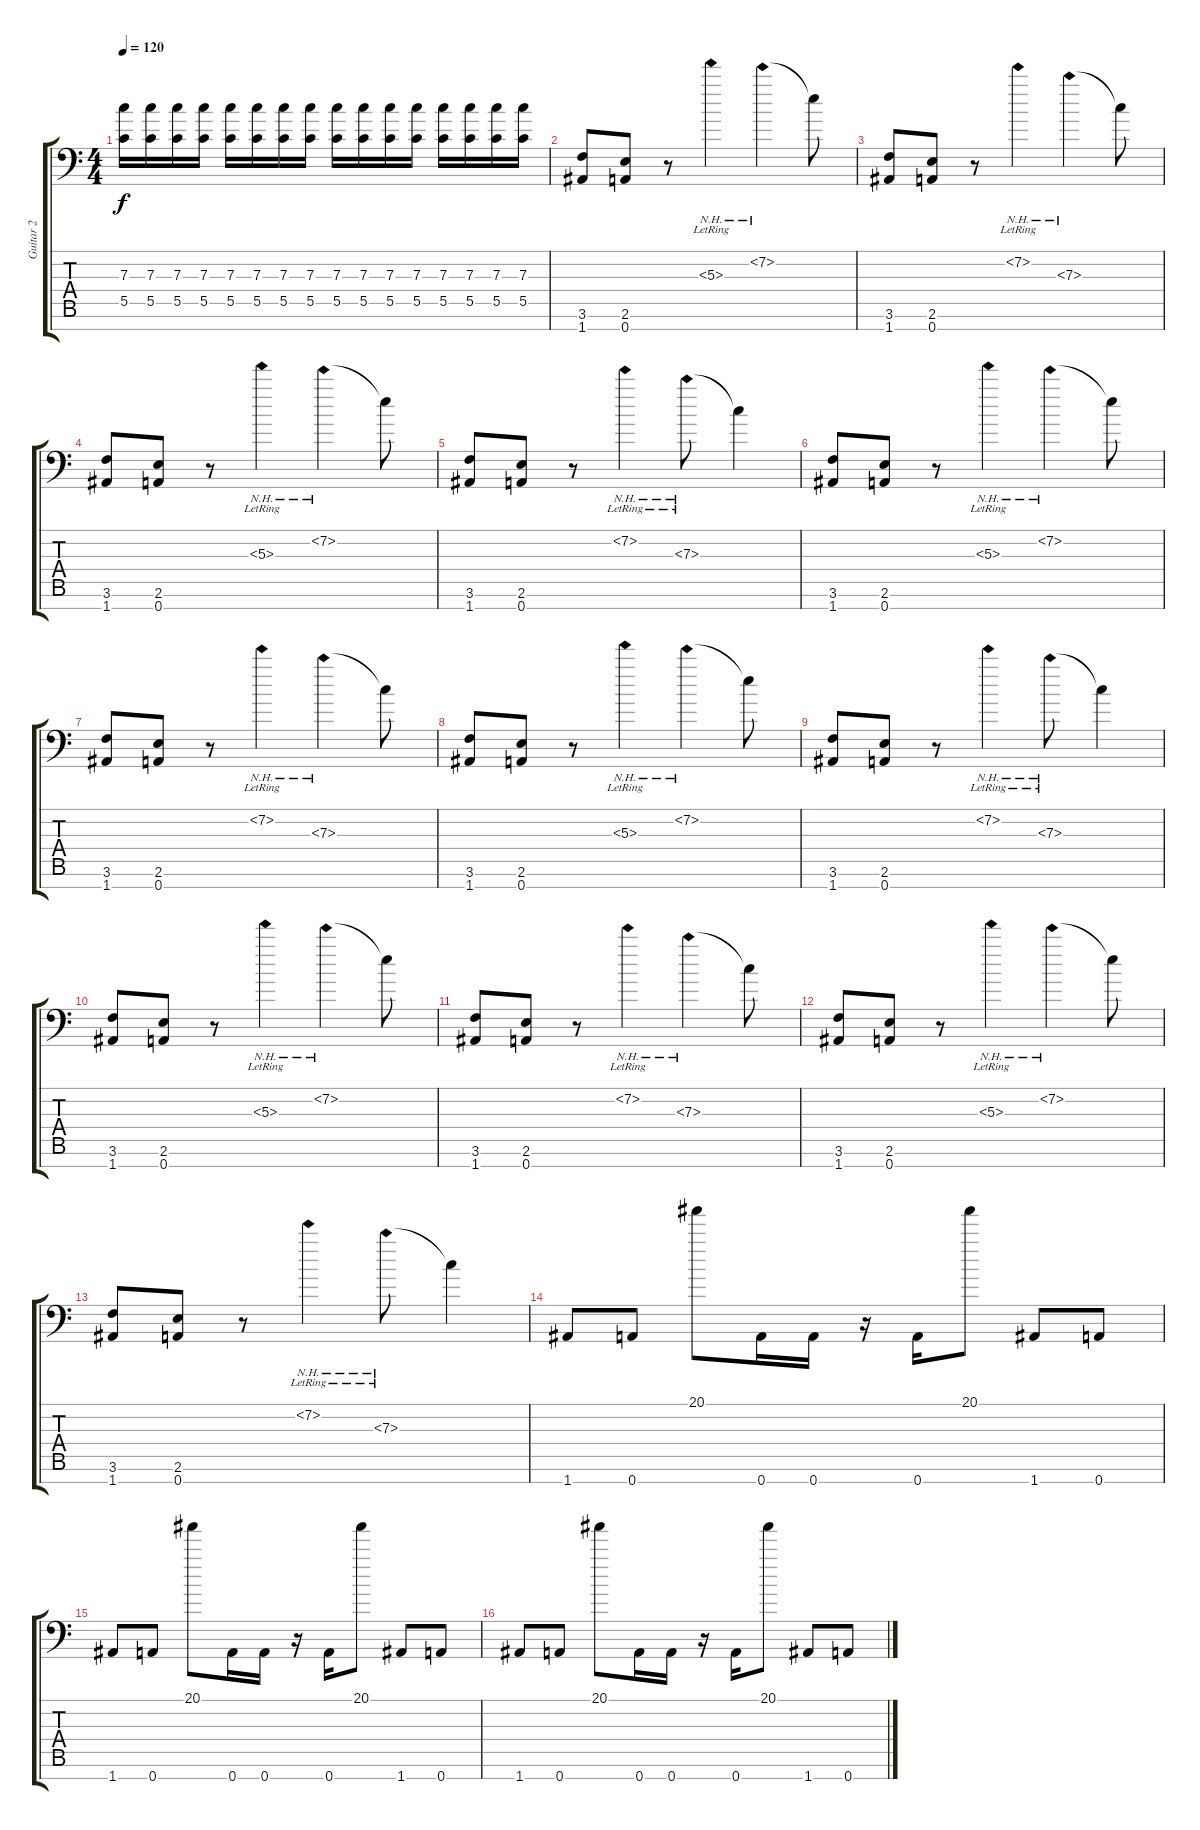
\track ("Guitar 2" "Guitar 2") {instrument overdrivenguitar}
\staff {score tabs}
\tuning (D4 A3 F3 C3 G2 D2 A1) {hide}
\ts (4 4)
\tempo 120
\clef f4
\ks c
(7.3 5.5).16{dy f} (7.3 5.5).16 (7.3 5.5).16 (7.3 5.5).16 (7.3 5.5).16 (7.3 5.5).16 (7.3 5.5).16 (7.3 5.5).16 (7.3 5.5).16 (7.3 5.5).16 (7.3 5.5).16 (7.3 5.5).16 (7.3 5.5).16 (7.3 5.5).16 (7.3 5.5).16 (7.3 5.5).16 |
(3.6 1.7).8{volume 13} (2.6 0.7).8 r.8 5.3{nh lr}.4 7.2{nh}.4 7.2{t}.8 |
(3.6 1.7).8 (2.6 0.7).8 r.8 7.2{nh lr}.4 7.3{nh}.4 7.3{t}.8 |
(3.6 1.7).8 (2.6 0.7).8 r.8 5.3{nh lr}.4 7.2{nh}.4 7.2{t}.8 |
(3.6 1.7).8 (2.6 0.7).8 r.8 7.2{nh lr}.4 7.3{nh lr}.8 7.3{t}.4 |
(3.6 1.7).8 (2.6 0.7).8 r.8 5.3{nh lr}.4 7.2{nh}.4 7.2{t}.8 |
(3.6 1.7).8 (2.6 0.7).8 r.8 7.2{nh lr}.4 7.3{nh}.4 7.3{t}.8 |
(3.6 1.7).8 (2.6 0.7).8 r.8 5.3{nh lr}.4 7.2{nh}.4 7.2{t}.8 |
(3.6 1.7).8 (2.6 0.7).8 r.8 7.2{nh lr}.4 7.3{nh lr}.8 7.3{t}.4 |
(3.6 1.7).8 (2.6 0.7).8 r.8 5.3{nh lr}.4 7.2{nh}.4 7.2{t}.8 |
(3.6 1.7).8 (2.6 0.7).8 r.8 7.2{nh lr}.4 7.3{nh}.4 7.3{t}.8 |
(3.6 1.7).8 (2.6 0.7).8 r.8 5.3{nh lr}.4 7.2{nh}.4 7.2{t}.8 |
(3.6 1.7).8 (2.6 0.7).8 r.8 7.2{nh lr}.4 7.3{nh lr}.8 7.3{t}.4 |
1.7.8 0.7.8 20.1.8 0.7.16 0.7.16 r.16 0.7.16 20.1.8 1.7.8 0.7.8 |
1.7.8 0.7.8 20.1.8 0.7.16 0.7.16 r.16 0.7.16 20.1.8 1.7.8 0.7.8 |
1.7.8 0.7.8 20.1.8 0.7.16 0.7.16 r.16 0.7.16 20.1.8 1.7.8 0.7.8
